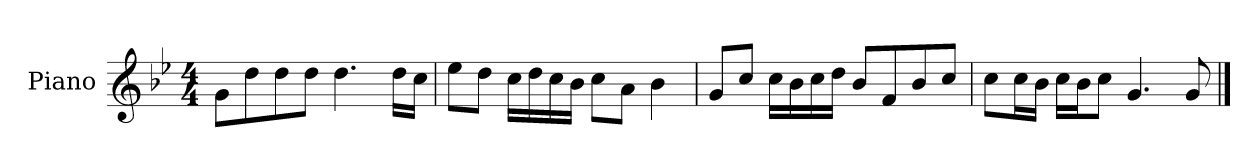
**kern
*part1
*staff1
*I"Piano
*I'P-no
*clefG2
*k[b-e-]
*M4/4
*MM90
=1
8g\L
8dd\
8dd\
8dd\J
4.dd\
16dd\LL
16cc\JJ
=2
8ee-\L
8dd\J
16cc\LL
16dd\
16cc\
16b-\JJ
8cc\L
8a\J
4b-\
=3
8g/L
8cc/J
16cc\LL
16b-\
16cc\
16dd\JJ
8b-/L
8f/
8b-/
8cc/J
=4
8cc\L
16cc\L
16b-\JJ
16cc\LL
16b-\J
8cc\J
4.g/
8g/
==
*-
